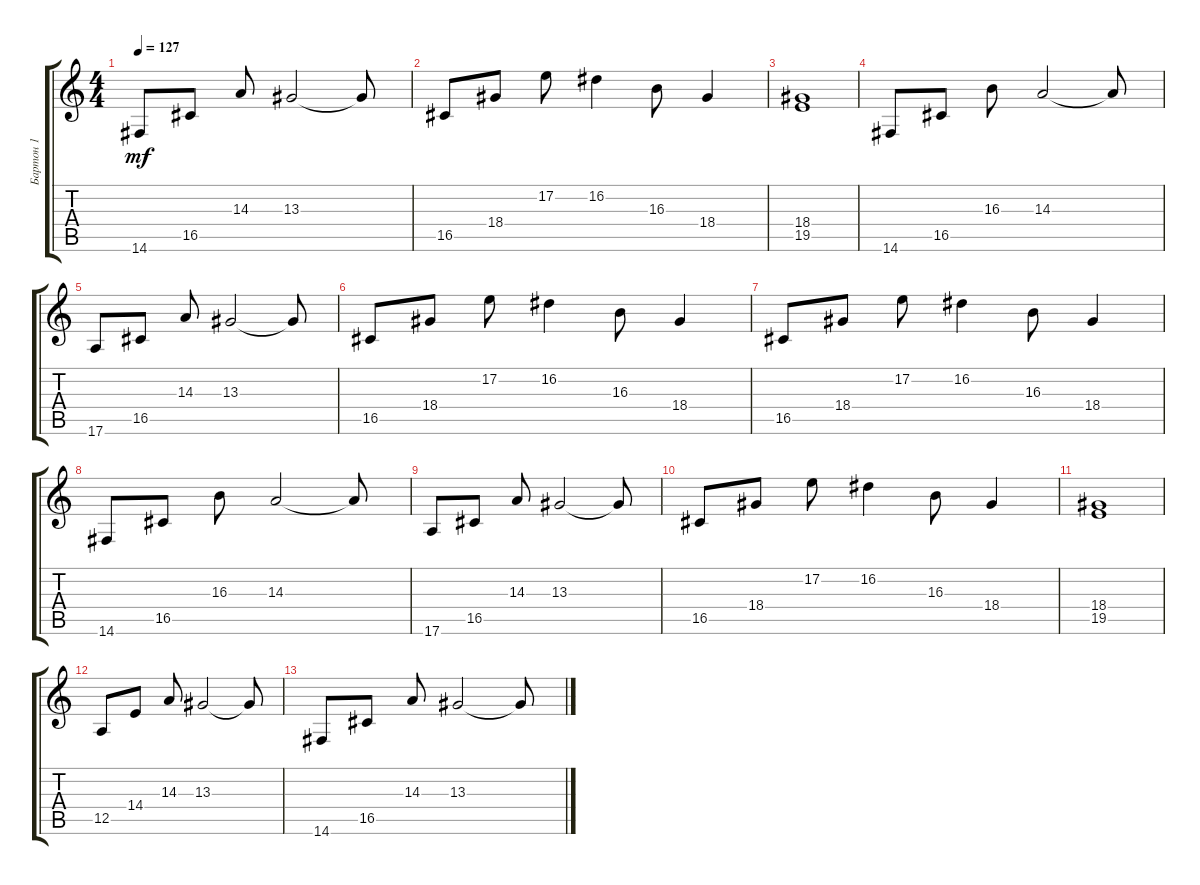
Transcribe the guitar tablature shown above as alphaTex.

\track ("Бартон 1" "Бартон 1") {instrument musicbox}
\staff {score tabs}
\tuning (E4 B3 G3 D3 A2 E2) {hide}
\ts (4 4)
\tempo 127
\clef g2
\ks c
14.6.8{dy mf} 16.5.8 14.3.8 13.3.2 13.3{t}.8 |
16.5.8 18.4.8 17.2.8 16.2.4 16.3.8 18.4.4 |
(18.4 19.5).1 |
14.6.8 16.5.8 16.3.8 14.3.2 14.3{t}.8 |
17.6.8 16.5.8 14.3.8 13.3.2 13.3{t}.8 |
16.5.8 18.4.8 17.2.8 16.2.4 16.3.8 18.4.4 |
16.5.8 18.4.8 17.2.8 16.2.4 16.3.8 18.4.4 |
14.6.8 16.5.8 16.3.8 14.3.2 14.3{t}.8 |
17.6.8 16.5.8 14.3.8 13.3.2 13.3{t}.8 |
16.5.8 18.4.8 17.2.8 16.2.4 16.3.8 18.4.4 |
(18.4 19.5).1 |
12.5.8 14.4.8 14.3.8 13.3.2 13.3{t}.8 |
14.6.8 16.5.8 14.3.8 13.3.2 13.3{t}.8
